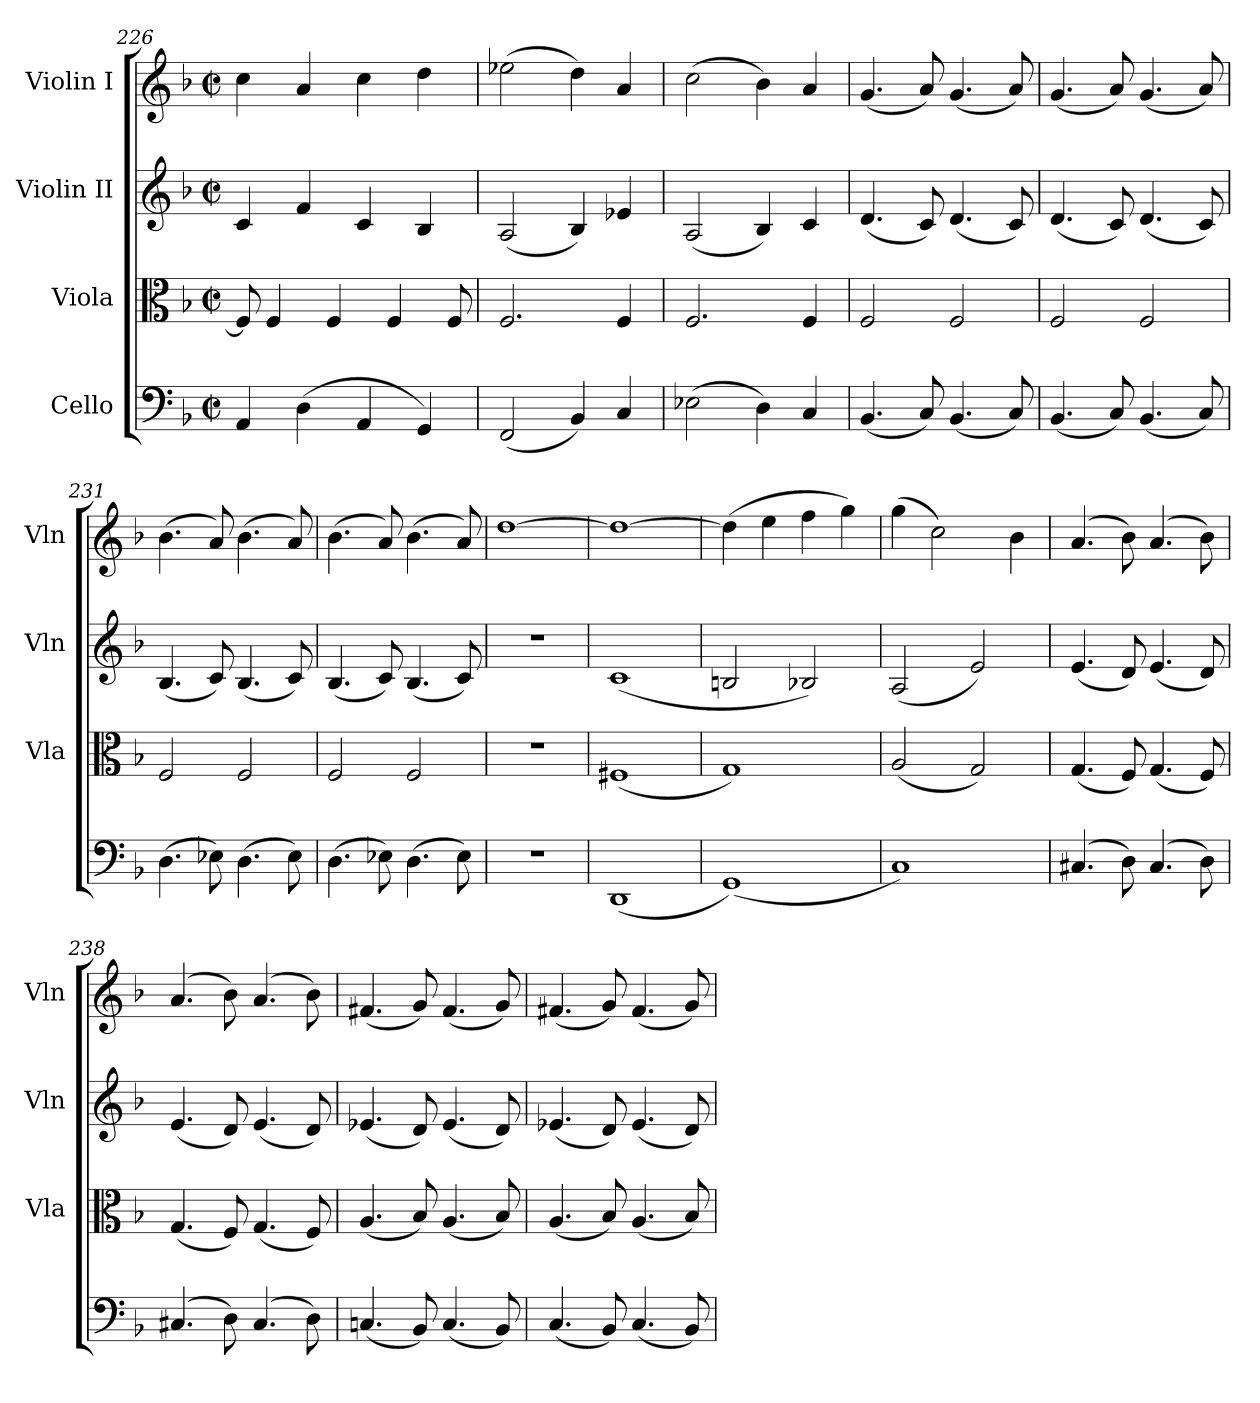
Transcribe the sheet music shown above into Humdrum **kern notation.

**kern	**kern	**kern	**kern
*part4	*part3	*part2	*part1
*staff4	*staff3	*staff2	*staff1
*I"Cello	*I"Viola	*I"Violin II	*I"Violin I
*	*I'Vla	*I'Vln	*I'Vln
*clefF4	*clefC3	*clefG2	*clefG2
*k[b-]	*k[b-]	*k[b-]	*k[b-]
*M2/2	*M2/2	*M2/2	*M2/2
*met(c|)	*met(c|)	*met(c|)	*met(c|)
=226	=226	=226	=226
4AA/	8F/]	4c/	4cc\
.	4F/	.	.
(>4D\	.	4f/	4a/
.	4F/	.	.
4AA/	.	4c/	4cc\
.	4F/	.	.
4GG/)	.	4B-/	4dd\
.	8F/	.	.
=227	=227	=227	=227
(<2FF/	2.F/	(<2A/	(>2ee-X\
4BB-/)	.	4B-/)	4dd\)
4C/	4F/	4e-X/	4a/
=228	=228	=228	=228
(>2E-X\	2.F/	(<2A/	(>2cc\
4D\)	.	4B-/)	4b-\)
4C/	4F/	4c/	4a/
=229	=229	=229	=229
(<4.BB-/	2F/	(<4.d/	(<4.g/
8C/)	.	8c/)	8a/)
(<4.BB-/	2F/	(<4.d/	(<4.g/
8C/)	.	8c/)	8a/)
!!LO:PB:g=z
=230	=230	=230	=230
(<4.BB-/	2F/	(<4.d/	(<4.g/
8C/)	.	8c/)	8a/)
(<4.BB-/	2F/	(<4.d/	(<4.g/
8C/)	.	8c/)	8a/)
=231	=231	=231	=231
(>4.D\	2F/	(<4.B-/	(>4.b-\
8E-X\)	.	8c/)	8a/)
(>4.D\	2F/	(<4.B-/	(>4.b-\
8E-\)	.	8c/)	8a/)
=232	=232	=232	=232
(>4.D\	2F/	(<4.B-/	(>4.b-\
8E-X\)	.	8c/)	8a/)
(>4.D\	2F/	(<4.B-/	(>4.b-\
8E-\)	.	8c/)	8a/)
=233	=233	=233	=233
1r	1r	1r	[1dd
=234	=234	=234	=234
(<1DD	(<1F#X	(>1c	1dd_
=235	=235	=235	=235
(<1GG)	1G)	2Bn/	(>4dd\]
.	.	.	4ee\
.	.	2B-X/)	4ff\
.	.	.	4gg\)
=236	=236	=236	=236
1C)	(<2A/	(<2A/	(>4gg\
.	.	.	2cc\)
.	2G/)	2e/)	.
.	.	.	4b-\
=237	=237	=237	=237
(>4.C#X/	(<4.G/	(<4.e/	(>4.a/
8D\)	8F/)	8d/)	8b-\)
(>4.C#/	(<4.G/	(<4.e/	(>4.a/
8D\)	8F/)	8d/)	8b-\)
=238	=238	=238	=238
(>4.C#X/	(<4.G/	(<4.e/	(>4.a/
8D\)	8F/)	8d/)	8b-\)
(>4.C#/	(<4.G/	(<4.e/	(>4.a/
8D\)	8F/)	8d/)	8b-\)
=239	=239	=239	=239
(<4.Cn/	(<4.A/	(<4.e-X/	(<4.f#X/
8BB-/)	8B-/)	8d/)	8g/)
(<4.C/	(<4.A/	(<4.e-/	(<4.f#/
8BB-/)	8B-/)	8d/)	8g/)
=240	=240	=240	=240
(<4.C/	(<4.A/	(<4.e-X/	(<4.f#X/
8BB-/)	8B-/)	8d/)	8g/)
(<4.C/	(<4.A/	(<4.e-/	(<4.f#/
8BB-/)	8B-/)	8d/)	8g/)
=	=	=	=
*-	*-	*-	*-
